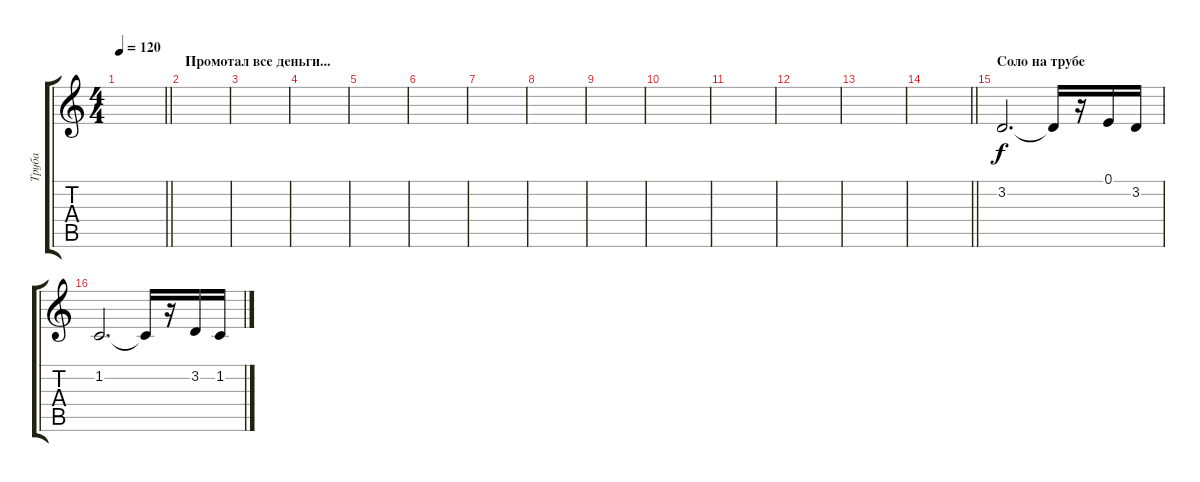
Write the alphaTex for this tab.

\track ("Труба" "Труба") {instrument trumpet}
\staff {score tabs}
\tuning (E4 B3 G3 D3 A2 E2) {hide}
\ts (4 4)
\tempo 120
\clef g2
\barLineRight lightlight
\ks c
|
\section ("" "Промотал все деньги...")
|
|
|
|
|
|
|
|
|
|
|
|
\barLineRight lightlight
|
\section ("" "Соло на трубе")
3.2.2{d} 3.2{t}.16 r.16 0.1.16 3.2.16 |
1.2.2{d} 1.2{t}.16 r.16 3.2.16 1.2.16
